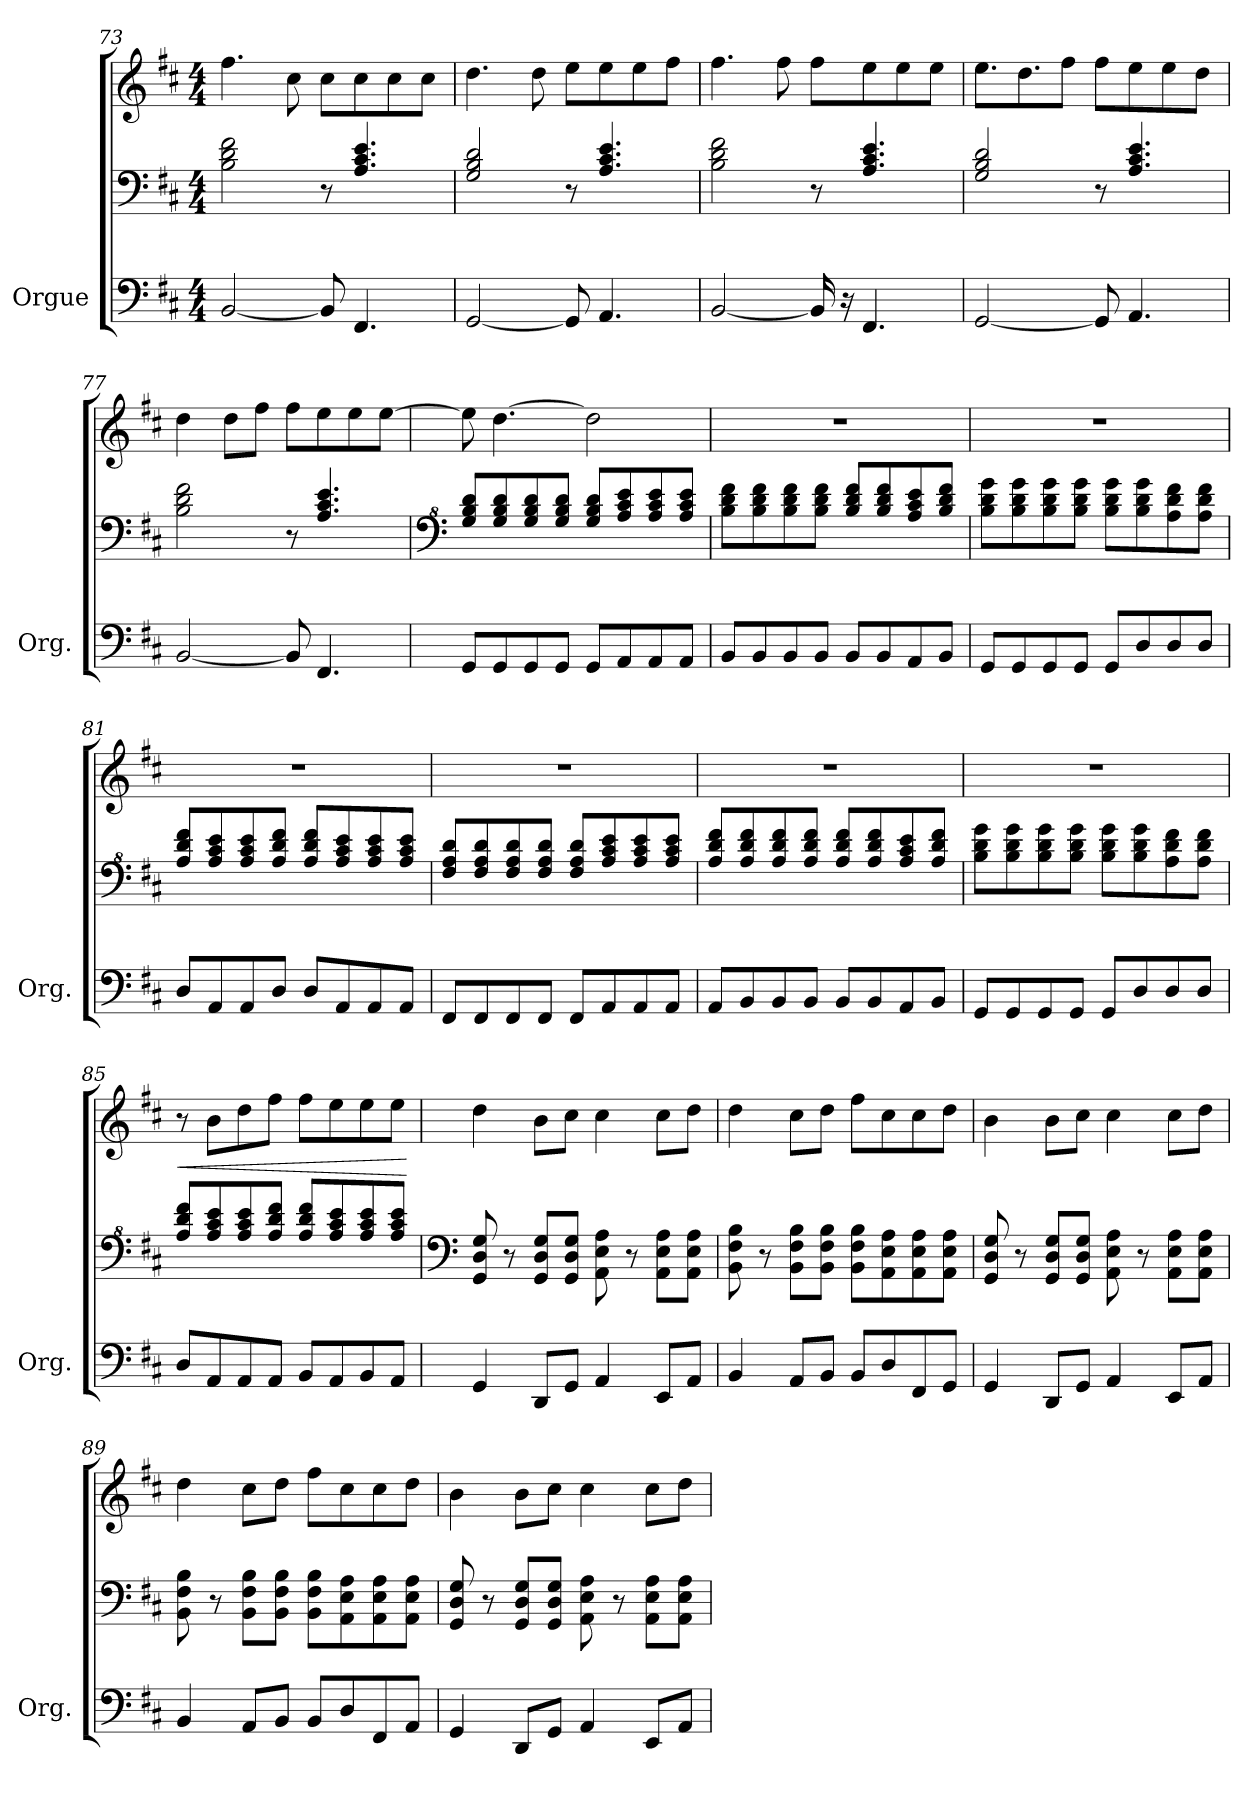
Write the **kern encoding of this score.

**kern	**kern	**kern	**dynam
*part1	*part1	*part1	*part1
*staff3	*staff2	*staff1	*staff1/2/3
*I"Orgue	*	*	*
*I'Org.	*	*	*
*clefF4	*clefF4	*clefG2	*
*k[f#c#]	*k[f#c#]	*k[f#c#]	*
*M4/4	*M4/4	*M4/4	*
=73	=73	=73	=73
[2BB/	2B\ 2d\ 2f#\	4.ff#\	.
.	.	8cc#\	.
8BB/]	8r	8cc#\L	.
4.FF#/	4.A/ 4.c#/ 4.e/	8cc#\	.
.	.	8cc#\	.
.	.	8cc#\J	.
=74	=74	=74	=74
[2GG/	2G/ 2B/ 2d/	4.dd\	.
.	.	8dd\	.
8GG/]	8r	8ee\L	.
4.AA/	4.A/ 4.c#/ 4.e/	8ee\	.
.	.	8ee\	.
.	.	8ff#\J	.
!!LO:LB:g=z
=75	=75	=75	=75
[2BB/	2B\ 2d\ 2f#\	4.ff#\	.
.	.	8ff#\	.
16BB/]	8r	8ff#\L	.
16r	.	.	.
4.FF#/	4.A/ 4.c#/ 4.e/	8ee\	.
.	.	8ee\	.
.	.	8ee\J	.
=76	=76	=76	=76
[2GG/	2G/ 2B/ 2d/	8.ee\L	.
.	.	8.dd\	.
.	.	8ff#\J	.
8GG/]	8r	8ff#\L	.
4.AA/	4.A/ 4.c#/ 4.e/	8ee\	.
.	.	8ee\	.
.	.	8dd\J	.
=77	=77	=77	=77
[2BB/	2B\ 2d\ 2f#\	4dd\	.
.	.	8dd\L	.
.	.	8ff#\J	.
8BB/]	8r	8ff#\L	.
4.FF#/	4.A/ 4.c#/ 4.e/	8ee\	.
.	.	8ee\	.
.	.	[8ee\J	.
=78	=78	=78	=78
*	*clefF^4	*	*
8GG/L	8g/ 8b/ 8dd/L	8ee\]	.
8GG/	8g/ 8b/ 8dd/	[4.dd\	.
8GG/	8g/ 8b/ 8dd/	.	.
8GG/J	8g/ 8b/ 8dd/J	.	.
8GG/L	8g/ 8b/ 8dd/L	2dd\]	.
8AA/	8a/ 8cc#/ 8ee/	.	.
8AA/	8a/ 8cc#/ 8ee/	.	.
8AA/J	8a/ 8cc#/ 8ee/J	.	.
=79	=79	=79	=79
8BB/L	8b\ 8dd\ 8ff#\L	1r	.
8BB/	8b\ 8dd\ 8ff#\	.	.
8BB/	8b\ 8dd\ 8ff#\	.	.
8BB/J	8b\ 8dd\ 8ff#\J	.	.
8BB/L	8b/ 8dd/ 8ff#/L	.	.
8BB/	8b/ 8dd/ 8ff#/	.	.
8AA/	8a/ 8cc#/ 8ee/	.	.
8BB/J	8b/ 8dd/ 8ff#/J	.	.
!!LO:LB:g=z
=80	=80	=80	=80
8GG/L	8b\ 8dd\ 8gg\L	1r	.
8GG/	8b\ 8dd\ 8gg\	.	.
8GG/	8b\ 8dd\ 8gg\	.	.
8GG/J	8b\ 8dd\ 8gg\J	.	.
8GG/L	8b\ 8dd\ 8gg\L	.	.
8D/	8b\ 8dd\ 8gg\	.	.
8D/	8a\ 8dd\ 8ff#\	.	.
8D/J	8a\ 8dd\ 8ff#\J	.	.
=81	=81	=81	=81
8D/L	8a/ 8dd/ 8ff#/L	1r	.
8AA/	8a/ 8cc#/ 8ee/	.	.
8AA/	8a/ 8cc#/ 8ee/	.	.
8D/J	8a/ 8dd/ 8ff#/J	.	.
8D/L	8a/ 8dd/ 8ff#/L	.	.
8AA/	8a/ 8cc#/ 8ee/	.	.
8AA/	8a/ 8cc#/ 8ee/	.	.
8AA/J	8a/ 8cc#/ 8ee/J	.	.
=82	=82	=82	=82
8FF#/L	8f#/ 8a/ 8dd/L	1r	.
8FF#/	8f#/ 8a/ 8dd/	.	.
8FF#/	8f#/ 8a/ 8dd/	.	.
8FF#/J	8f#/ 8a/ 8dd/J	.	.
8FF#/L	8f#/ 8a/ 8dd/L	.	.
8AA/	8a/ 8cc#/ 8ee/	.	.
8AA/	8a/ 8cc#/ 8ee/	.	.
8AA/J	8a/ 8cc#/ 8ee/J	.	.
=83	=83	=83	=83
8AA/L	8a/ 8dd/ 8ff#/L	1r	.
8BB/	8a/ 8dd/ 8ff#/	.	.
8BB/	8a/ 8dd/ 8ff#/	.	.
8BB/J	8a/ 8dd/ 8ff#/J	.	.
8BB/L	8a/ 8dd/ 8ff#/L	.	.
8BB/	8a/ 8dd/ 8ff#/	.	.
8AA/	8a/ 8cc#/ 8ee/	.	.
8BB/J	8a/ 8dd/ 8ff#/J	.	.
=84	=84	=84	=84
8GG/L	8b\ 8dd\ 8gg\L	1r	.
8GG/	8b\ 8dd\ 8gg\	.	.
8GG/	8b\ 8dd\ 8gg\	.	.
8GG/J	8b\ 8dd\ 8gg\J	.	.
8GG/L	8b\ 8dd\ 8gg\L	.	.
8D/	8b\ 8dd\ 8gg\	.	.
8D/	8a\ 8dd\ 8ff#\	.	.
8D/J	8a\ 8dd\ 8ff#\J	.	.
!!LO:LB:g=z
=85	=85	=85	=85
!	!	!	!LO:HP:b
8D/L	8a/ 8dd/ 8ff#/L	8r	<
8AA/	8a/ 8cc#/ 8ee/	8b\L	.
8AA/	8a/ 8cc#/ 8ee/	8dd\	.
8AA/J	8a/ 8dd/ 8ff#/J	8ff#\J	.
8BB/L	8a/ 8dd/ 8ff#/L	8ff#\L	.
8AA/	8a/ 8cc#/ 8ee/	8ee\	.
8BB/	8a/ 8cc#/ 8ee/	8ee\	.
8AA/J	8a/ 8cc#/ 8ee/J	8ee\J	.
.	.	.	[
=86	=86	=86	=86
*	*clefF4	*	*
4GG/	8GG/ 8D/ 8G/	4dd\	.
.	8r	.	.
8DD/L	8GG/ 8D/ 8G/L	8b\L	.
8GG/J	8GG/ 8D/ 8G/J	8cc#\J	.
4AA/	8AA\ 8E\ 8A\	4cc#\	.
.	8r	.	.
8EE/L	8AA\ 8E\ 8A\L	8cc#\L	.
8AA/J	8AA\ 8E\ 8A\J	8dd\J	.
=87	=87	=87	=87
4BB/	8BB\ 8F#\ 8B\	4dd\	.
.	8r	.	.
8AA/L	8BB\ 8F#\ 8B\L	8cc#\L	.
8BB/J	8BB\ 8F#\ 8B\J	8dd\J	.
8BB/L	8BB\ 8F#\ 8B\L	8ff#\L	.
8D/	8AA\ 8E\ 8A\	8cc#\	.
8FF#/	8AA\ 8E\ 8A\	8cc#\	.
8GG/J	8AA\ 8E\ 8A\J	8dd\J	.
=88	=88	=88	=88
4GG/	8GG/ 8D/ 8G/	4b\	.
.	8r	.	.
8DD/L	8GG/ 8D/ 8G/L	8b\L	.
8GG/J	8GG/ 8D/ 8G/J	8cc#\J	.
4AA/	8AA\ 8E\ 8A\	4cc#\	.
.	8r	.	.
8EE/L	8AA\ 8E\ 8A\L	8cc#\L	.
8AA/J	8AA\ 8E\ 8A\J	8dd\J	.
=89	=89	=89	=89
4BB/	8BB\ 8F#\ 8B\	4dd\	.
.	8r	.	.
8AA/L	8BB\ 8F#\ 8B\L	8cc#\L	.
8BB/J	8BB\ 8F#\ 8B\J	8dd\J	.
8BB/L	8BB\ 8F#\ 8B\L	8ff#\L	.
8D/	8AA\ 8E\ 8A\	8cc#\	.
8FF#/	8AA\ 8E\ 8A\	8cc#\	.
8AA/J	8AA\ 8E\ 8A\J	8dd\J	.
!!LO:PB:g=z
=90	=90	=90	=90
4GG/	8GG/ 8D/ 8G/	4b\	.
.	8r	.	.
8DD/L	8GG/ 8D/ 8G/L	8b\L	.
8GG/J	8GG/ 8D/ 8G/J	8cc#\J	.
4AA/	8AA\ 8E\ 8A\	4cc#\	.
.	8r	.	.
8EE/L	8AA\ 8E\ 8A\L	8cc#\L	.
8AA/J	8AA\ 8E\ 8A\J	8dd\J	.
=	=	=	=
*-	*-	*-	*-
